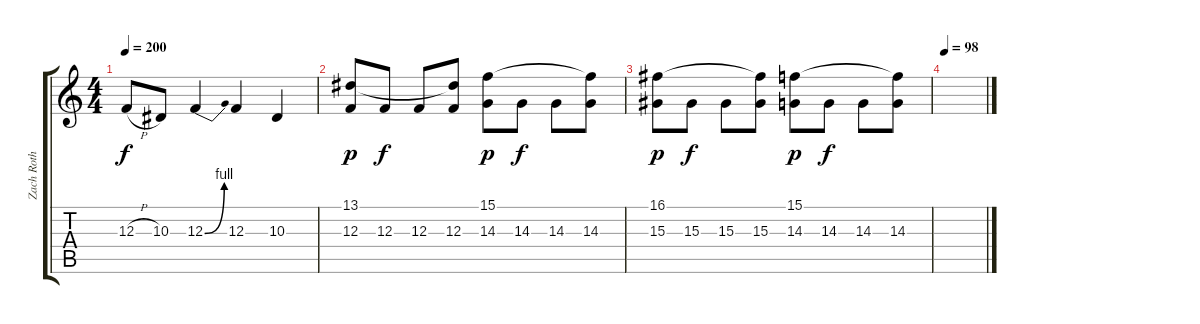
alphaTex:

\track ("Zach Roth" "Zach Roth") {instrument choiraahs}
\staff {score tabs}
\tuning (D4 A3 F3 C3 G2 C2) {hide}
\ts (4 4)
\tempo 200
\clef g2
\ks c
12.3{h}.8{dy f} 10.3.8 12.3{be (bend 0 0 60 4)}.4 12.3.4 10.3.4 |
(13.1 12.3).8{dy p} 12.3.8{dy f} 12.3.8 (13.1{t} 12.3).8 (15.1 14.3).8{dy p} 14.3.8{dy f} 14.3.8 (15.1{t} 14.3).8 |
(16.1 15.3).8{dy p} 15.3.8{dy f} 15.3.8 (16.1{t} 15.3).8 (15.1 14.3).8{dy p} 14.3.8{dy f} 14.3.8 (15.1{t} 14.3).8 |
\tempo 98
